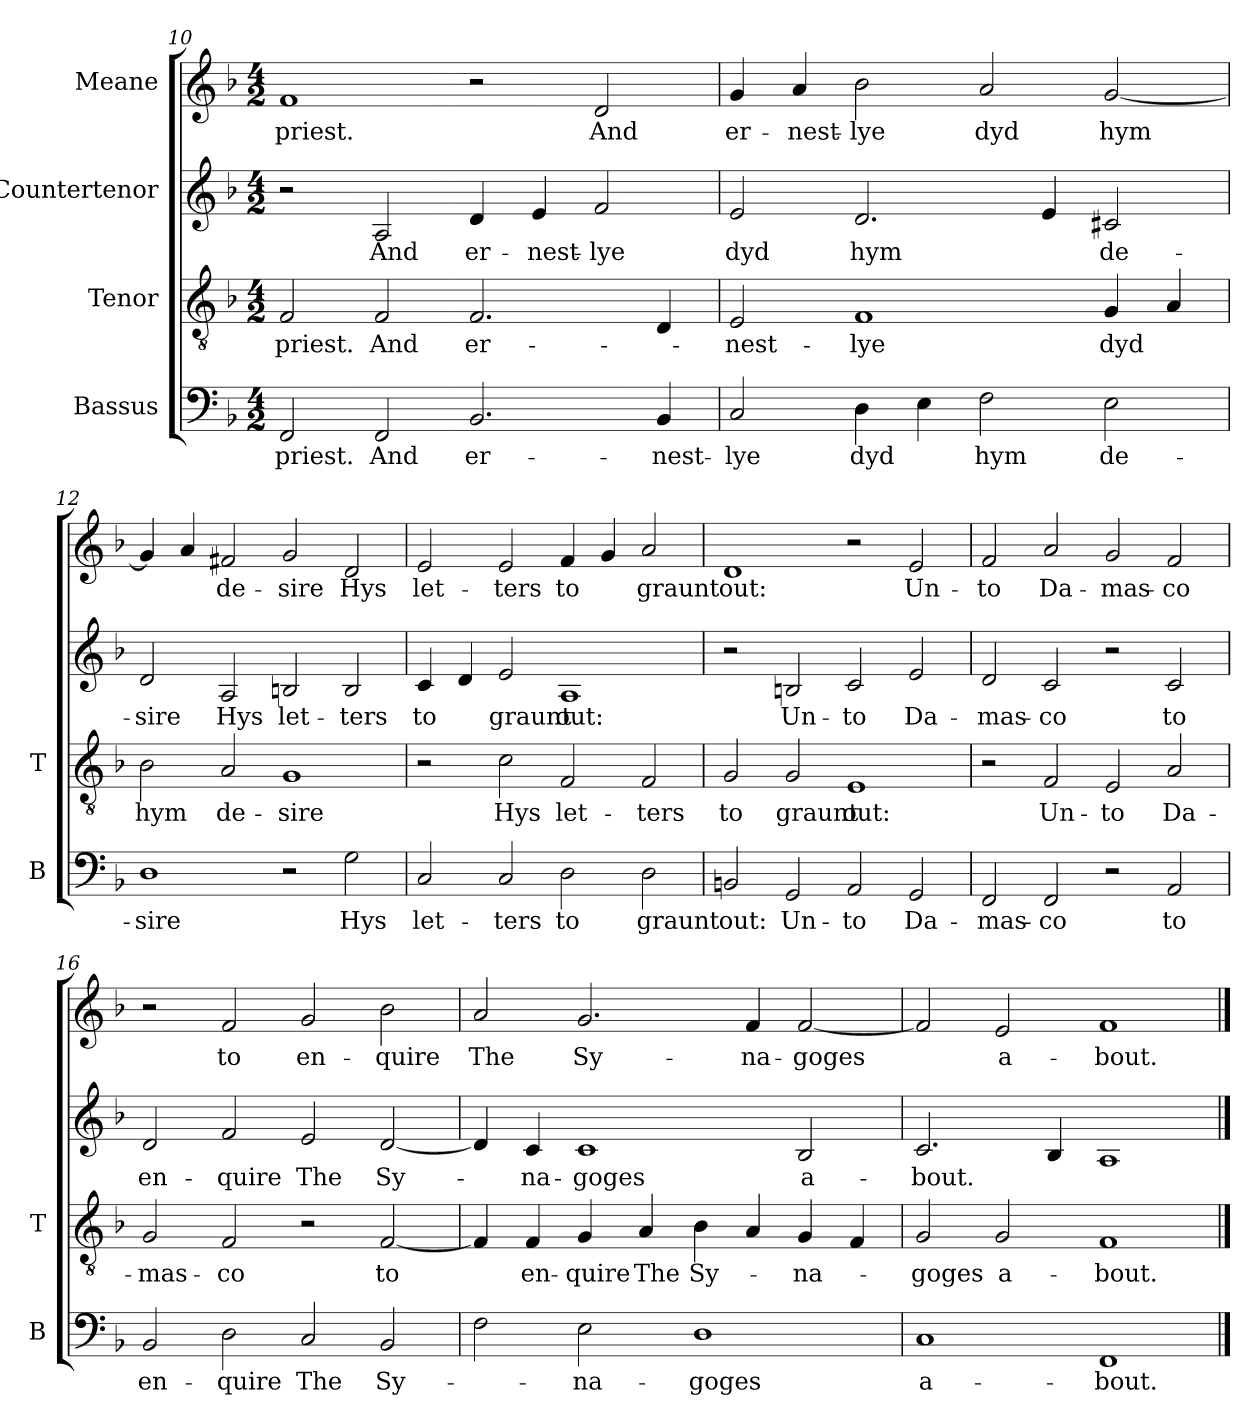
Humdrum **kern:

**kern	**text	**kern	**text	**kern	**text	**kern	**text
*part4	*part4	*part3	*part3	*part2	*part2	*part1	*part1
*staff4	*staff4	*staff3	*staff3	*staff2	*staff2	*staff1	*staff1
*I"Bassus	*	*I"Tenor	*	*I"Countertenor	*	*I"Meane	*
*I'B	*	*I'T	*	*	*	*	*
!!LO:PB:g=z
*clefF4	*	*clefGv2	*	*clefG2	*	*clefG2	*
*k[b-]	*	*k[b-]	*	*k[b-]	*	*k[b-]	*
*F:	*	*F:	*	*F:	*	*F:	*
*M4/2	*	*M4/2	*	*M4/2	*	*M4/2	*
=10	=10	=10	=10	=10	=10	=10	=10
!	!LO:LY:b	!	!LO:LY:b	!	!	!	!LO:LY:b
2FF/	priest.	2F/	priest.	2r	.	1f	priest.
!	!LO:LY:b	!	!LO:LY:b	!	!LO:LY:b	!	!
2FF/	And	2F/	And	2A/	And	.	.
!	!LO:LY:b	!	!LO:LY:b	!	!LO:LY:b	!	!
2.BB-/	er-	2.F/	er-	4d/	er-	2r	.
!	!	!	!	!	!LO:LY:b	!	!
.	.	.	.	4e/	-nest-	.	.
!	!	!	!	!	!LO:LY:b	!	!LO:LY:b
.	.	.	.	2f/	-lye	2d/	And
!	!LO:LY:b	!	!	!	!	!	!
4BB-/	-nest-	4D/	.	.	.	.	.
=11	=11	=11	=11	=11	=11	=11	=11
!	!LO:LY:b	!	!LO:LY:b	!	!LO:LY:b	!	!LO:LY:b
2C/	-lye	2E/	-nest-	2e/	dyd	4g/	er-
!	!	!	!	!	!	!	!LO:LY:b
.	.	.	.	.	.	4a/	-nest-
!	!LO:LY:b	!	!LO:LY:b	!	!LO:LY:b	!	!LO:LY:b
4D\	dyd	1F	-lye	2.d/	hym	2b-\	-lye
4E\	.	.	.	.	.	.	.
!	!LO:LY:b	!	!	!	!	!	!LO:LY:b
2F\	hym	.	.	.	.	2a/	dyd
.	.	.	.	4e/	.	.	.
!	!LO:LY:b	!	!LO:LY:b	!	!LO:LY:b	!	!LO:LY:b
2E\	de-	4G/	dyd	2c#X/	de-	[2g/	hym
.	.	4A/	.	.	.	.	.
=12	=12	=12	=12	=12	=12	=12	=12
!	!LO:LY:b	!	!LO:LY:b	!	!LO:LY:b	!	!
1D	-sire	2B-\	hym	2d/	-sire	4g/]	.
.	.	.	.	.	.	4a/	.
!	!	!	!LO:LY:b	!	!LO:LY:b	!	!LO:LY:b
.	.	2A/	de-	2A/	Hys	2f#X/	de-
!	!	!	!LO:LY:b	!	!LO:LY:b	!	!LO:LY:b
2r	.	1G	-sire	2Bn/	let-	2g/	-sire
!	!LO:LY:b	!	!	!	!LO:LY:b	!	!LO:LY:b
2G\	Hys	.	.	2B/	-ters	2d/	Hys
!!LO:LB:g=z
=13	=13	=13	=13	=13	=13	=13	=13
!	!LO:LY:b	!	!	!	!LO:LY:b	!	!LO:LY:b
2C/	let-	2r	.	4c/	to	2e/	let-
.	.	.	.	4d/	.	.	.
!	!LO:LY:b	!	!LO:LY:b	!	!LO:LY:b	!	!LO:LY:b
2C/	-ters	2c\	Hys	2e/	graunt	2e/	-ters
!	!LO:LY:b	!	!LO:LY:b	!	!LO:LY:b	!	!LO:LY:b
2D\	to	2F/	let-	1A	out:	4f/	to
.	.	.	.	.	.	4g/	.
!	!LO:LY:b	!	!LO:LY:b	!	!	!	!LO:LY:b
2D\	graunt	2F/	-ters	.	.	2a/	graunt
=14	=14	=14	=14	=14	=14	=14	=14
!	!LO:LY:b	!	!LO:LY:b	!	!	!	!LO:LY:b
2BBn/	out:	2G/	to	2r	.	1d	out:
!	!LO:LY:b	!	!LO:LY:b	!	!LO:LY:b	!	!
2GG/	Un-	2G/	graunt	2Bn/	Un-	.	.
!	!LO:LY:b	!	!LO:LY:b	!	!LO:LY:b	!	!
2AA/	-to	1E	out:	2c/	-to	2r	.
!	!LO:LY:b	!	!	!	!LO:LY:b	!	!LO:LY:b
2GG/	Da-	.	.	2e/	Da-	2e/	Un-
=15	=15	=15	=15	=15	=15	=15	=15
!	!LO:LY:b	!	!	!	!LO:LY:b	!	!LO:LY:b
2FF/	-mas-	2r	.	2d/	-mas-	2f/	-to
!	!LO:LY:b	!	!LO:LY:b	!	!LO:LY:b	!	!LO:LY:b
2FF/	-co	2F/	Un-	2c/	-co	2a/	Da-
!	!	!	!LO:LY:b	!	!	!	!LO:LY:b
2r	.	2E/	-to	2r	.	2g/	-mas-
!	!LO:LY:b	!	!LO:LY:b	!	!LO:LY:b	!	!LO:LY:b
2AA/	to	2A/	Da-	2c/	to	2f/	-co
!!LO:LB:g=z
=16	=16	=16	=16	=16	=16	=16	=16
!	!LO:LY:b	!	!LO:LY:b	!	!LO:LY:b	!	!
2BB-/	en-	2G/	-mas-	2d/	en-	2r	.
!	!LO:LY:b	!	!LO:LY:b	!	!LO:LY:b	!	!LO:LY:b
2D\	-quire	2F/	-co	2f/	-quire	2f/	to
!	!LO:LY:b	!	!	!	!LO:LY:b	!	!LO:LY:b
2C/	The	2r	.	2e/	The	2g/	en-
!	!LO:LY:b	!	!LO:LY:b	!	!LO:LY:b	!	!LO:LY:b
2BB-/	Sy-	[2F/	to	[2d/	Sy-	2b-\	-quire
=17	=17	=17	=17	=17	=17	=17	=17
!	!	!	!	!	!	!	!LO:LY:b
2F\	.	4F/]	.	4d/]	.	2a/	The
!	!	!	!LO:LY:b	!	!LO:LY:b	!	!
.	.	4F/	en-	4c/	-na-	.	.
!	!LO:LY:b	!	!LO:LY:b	!	!LO:LY:b	!	!LO:LY:b
2E\	-na-	4G/	-quire	1c	-goges	2.g/	Sy-
!	!	!	!LO:LY:b	!	!	!	!
.	.	4A/	The	.	.	.	.
!	!LO:LY:b	!	!LO:LY:b	!	!	!	!
1D	-goges	4B-\	Sy-	.	.	.	.
!	!	!	!	!	!	!	!LO:LY:b
.	.	4A/	.	.	.	4f/	-na-
!	!	!	!LO:LY:b	!	!LO:LY:b	!	!LO:LY:b
.	.	4G/	-na-	2B-/	a-	[2f/	-goges
.	.	4F/	.	.	.	.	.
=18	=18	=18	=18	=18	=18	=18	=18
!	!LO:LY:b	!	!LO:LY:b	!	!LO:LY:b	!	!
1C	a-	2G/	-goges	2.c/	-bout.	2f/]	.
!	!	!	!LO:LY:b	!	!	!	!LO:LY:b
.	.	2G/	a-	.	.	2e/	a-
.	.	.	.	4B-/	.	.	.
!	!LO:LY:b	!	!LO:LY:b	!	!	!	!LO:LY:b
1FF	-bout.	1F	-bout.	1A	.	1f	-bout.
==	==	==	==	==	==	==	==
*-	*-	*-	*-	*-	*-	*-	*-
